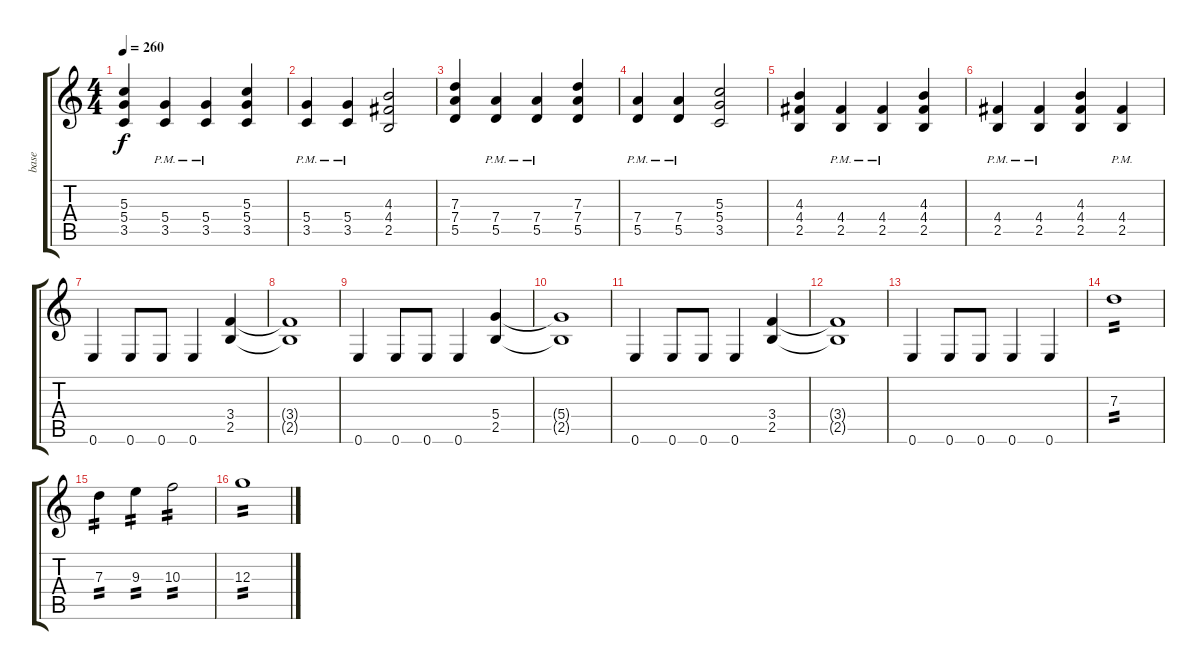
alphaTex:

\track ("base" "base") {instrument distortionguitar}
\staff {score tabs}
\tuning (E4 B3 G3 D3 A2 E2) {hide}
\ts (4 4)
\tempo 260
\clef g2
\ks c
(5.3 5.4 3.5).4{dy f} (5.4{pm} 3.5).4 (5.4{pm} 3.5).4 (5.3 5.4 3.5).4 |
(5.4{pm} 3.5).4 (5.4{pm} 3.5).4 (4.3 4.4 2.5).2 |
(7.3 7.4 5.5).4 (7.4{pm} 5.5).4 (7.4{pm} 5.5).4 (7.3 7.4 5.5).4 |
(7.4{pm} 5.5).4 (7.4{pm} 5.5).4 (5.3 5.4 3.5).2 |
(4.3 4.4 2.5).4 (4.4{pm} 2.5).4 (4.4{pm} 2.5).4 (4.3 4.4 2.5).4 |
(4.4{pm} 2.5).4 (4.4{pm} 2.5).4 (4.3 4.4 2.5).4 (4.4{pm} 2.5).4 |
0.6.4 0.6.8 0.6.8 0.6.4 (3.4 2.5).4 |
(3.4{t} 2.5{t}).1 |
0.6.4 0.6.8 0.6.8 0.6.4 (5.4 2.5).4 |
(5.4{t} 2.5{t}).1 |
0.6.4 0.6.8 0.6.8 0.6.4 (3.4 2.5).4 |
(3.4{t} 2.5{t}).1 |
0.6.4 0.6.8 0.6.8 0.6.4 0.6.4 |
7.3.1{tp 2} |
7.3.4{tp 2} 9.3.4{tp 2} 10.3.2{tp 2} |
12.3.1{tp 2}
